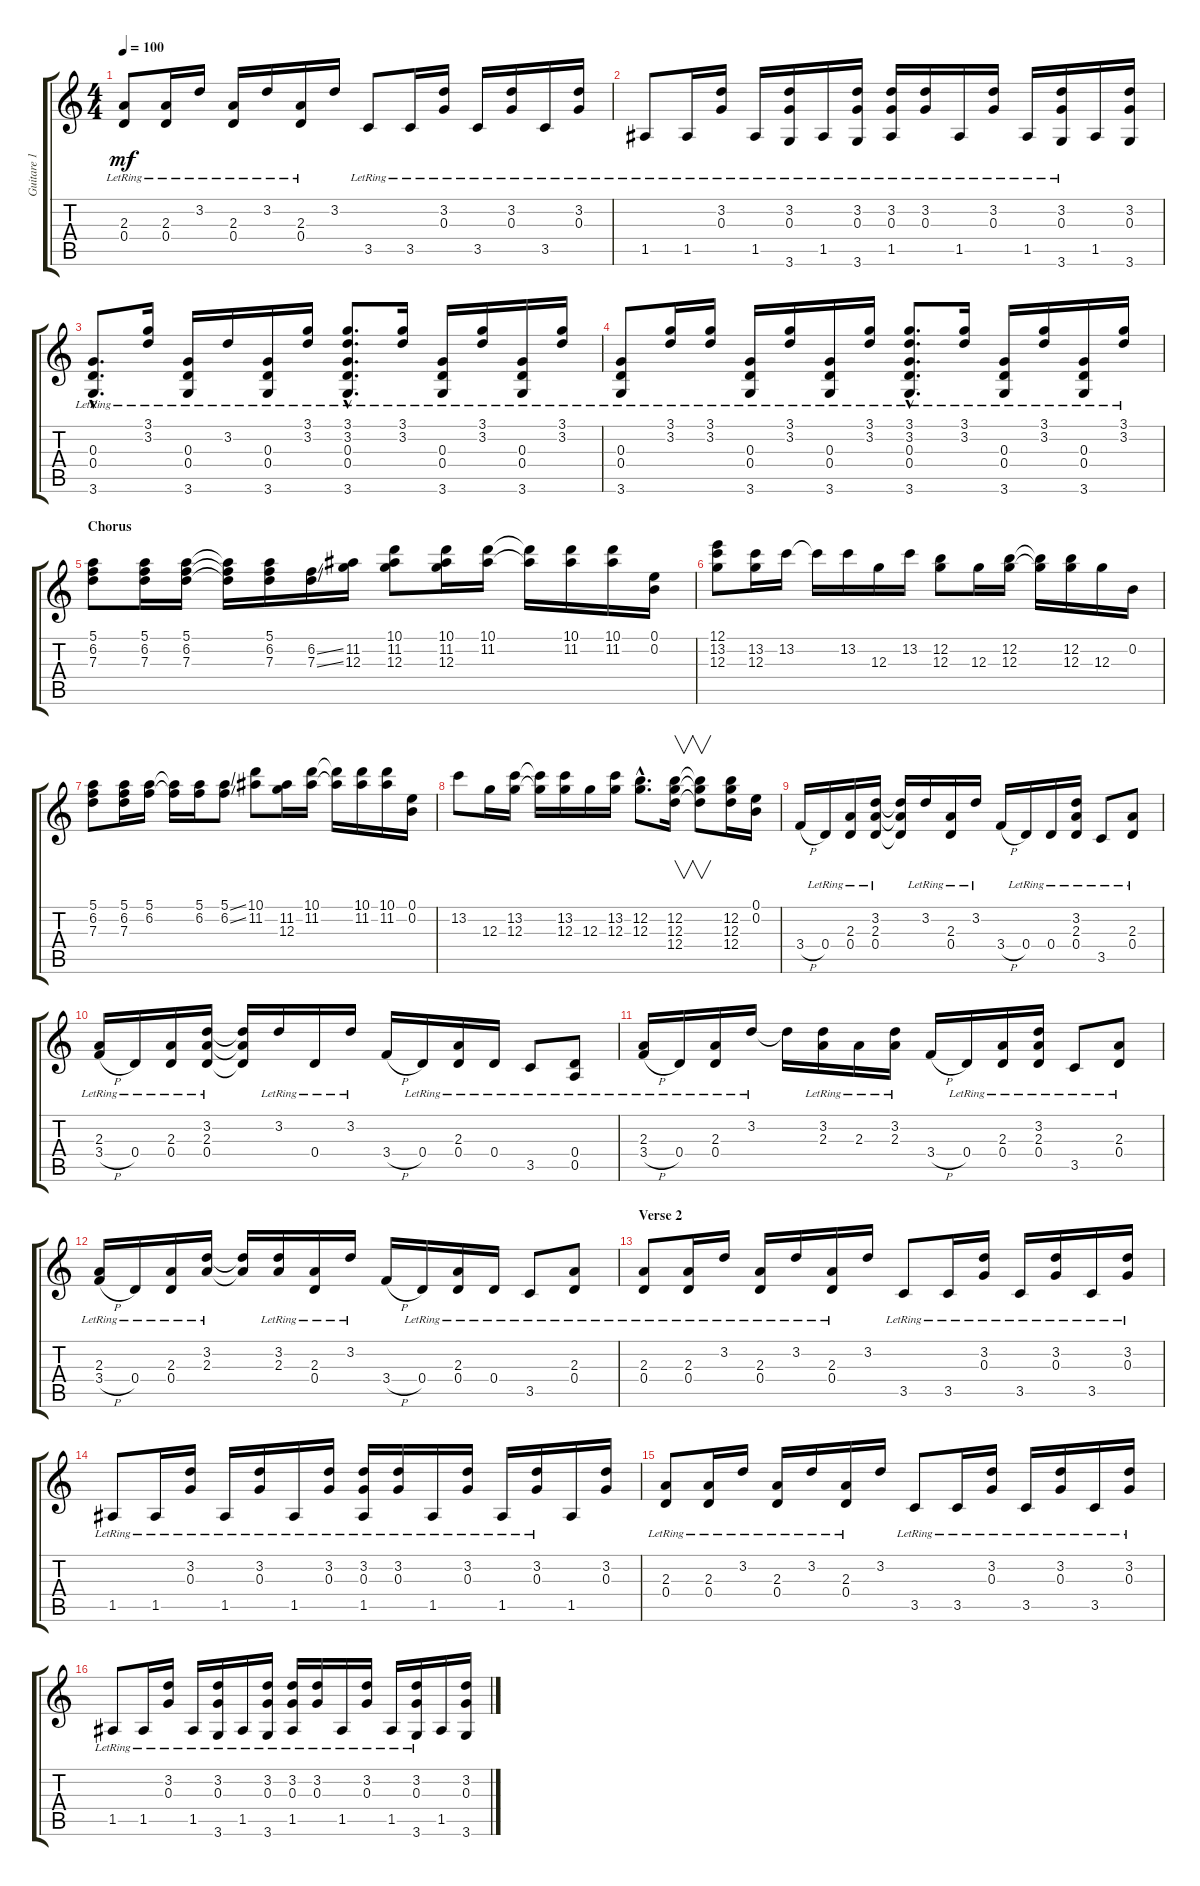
\track ("Guitare 1" "Guitare 1") {instrument distortionguitar}
\staff {score tabs}
\tuning (E4 B3 G3 D3 A2 E2) {hide}
\ts (4 4)
\tempo 100
\clef g2
\ks c
(2.3{lr} 0.4{lr}).8{dy mf} (2.3{lr} 0.4{lr}).16 3.2{lr}.16 (2.3{lr} 0.4{lr}).16 3.2{lr}.16 (2.3{lr} 0.4{lr}).16 3.2.16 3.5{lr}.8 3.5{lr}.16 (3.2{lr} 0.3{lr}).16 3.5{lr}.16 (3.2{lr} 0.3{lr}).16 3.5{lr}.16 (3.2{lr} 0.3{lr}).16 |
1.5{lr}.8 1.5{lr}.16 (3.2{lr} 0.3{lr}).16 1.5{lr}.16 (3.2{lr} 0.3{lr} 3.6{lr}).16 1.5{lr}.16 (3.2{lr} 0.3{lr} 3.6{lr}).16 (3.2{lr} 0.3{lr} 1.5{lr}).16 (3.2{lr} 0.3{lr}).16 1.5{lr}.16 (3.2{lr} 0.3{lr}).16 1.5{lr}.16 (3.2{lr} 0.3{lr} 3.6{lr}).16 1.5.16 (3.2 0.3 3.6).16 |
(0.3{hac lr} 0.4{hac lr} 3.6{hac lr}).8{d} (3.1{lr} 3.2{lr}).16 (0.3{lr} 0.4{lr} 3.6{lr}).16 3.2{lr}.16 (0.3{lr} 0.4{lr} 3.6{lr}).16 (3.1{lr} 3.2{lr}).16 (3.1{hac lr} 3.2{hac lr} 0.3{hac lr} 0.4{hac lr} 3.6{hac lr}).8{d} (3.1{lr} 3.2{lr}).16 (0.3{lr} 0.4{lr} 3.6{lr}).16 (3.1{lr} 3.2{lr}).16 (0.3{lr} 0.4{lr} 3.6{lr}).16 (3.1{lr} 3.2{lr}).16 |
(0.3{lr} 0.4{lr} 3.6{lr}).8 (3.1{lr} 3.2{lr}).16 (3.1{lr} 3.2{lr}).16 (0.3{lr} 0.4{lr} 3.6{lr}).16 (3.1 3.2{lr}).16 (0.3{lr} 0.4{lr} 3.6{lr}).16 (3.1{lr} 3.2{lr}).16 (3.1{hac lr} 3.2{hac lr} 0.3{hac lr} 0.4{hac lr} 3.6{hac lr}).8{d} (3.1{lr} 3.2{lr}).16 (0.3{lr} 0.4{lr} 3.6{lr}).16 (3.1{lr} 3.2{lr}).16 (0.3{lr} 0.4{lr} 3.6{lr}).16 (3.1{lr} 3.2{lr}).16 |
\section ("" "Chorus")
(5.1 6.2 7.3).8 (5.1 6.2 7.3).16 (5.1 6.2 7.3).16 (5.1{t} 6.2{t} 7.3{t}).16 (5.1 6.2 7.3).16 (6.2{ss} 7.3{ss}).16 (11.2 12.3).16 (10.1 11.2 12.3).8 (10.1 11.2 12.3).16 (10.1 11.2).16 (10.1{t} 11.2{t}).16 (10.1 11.2).16 (10.1 11.2).16 (0.1 0.2).16 |
(12.1 13.2 12.3).8 (13.2 12.3).16 13.2.16 13.2{t}.16 13.2.16 12.3.16 13.2.16 (12.2 12.3).8 12.3.16 (12.2 12.3).16 (12.2{t} 12.3{t}).16 (12.2 12.3).16 12.3.16 0.2.16 |
(5.1 6.2 7.3).8 (5.1 6.2 7.3).16 (5.1 6.2).16 (5.1{t} 6.2{t}).16 (5.1 6.2).16 (5.1{ss} 6.2{ss}).8 (10.1 11.2).8 (11.2 12.3).16 (10.1 11.2).16 (10.1{t} 11.2{t}).16 (10.1 11.2).16 (10.1 11.2).16 (0.1 0.2).16 |
13.2.8 12.3.16 (13.2 12.3).16 (13.2{t} 12.3{t}).16 (13.2 12.3).16 12.3.16 (13.2 12.3).16 (12.2{hac} 12.3{hac}).8{d} (12.2 12.3 12.4).16{v} (12.2{t} 12.3{t} 12.4{t}).8{v} (12.2 12.3 12.4).16 (0.1 0.2).16 |
3.4{h}.16 0.4{lr}.16 (2.3{lr} 0.4{lr}).16 (3.2{lr} 2.3{lr} 0.4{lr}).16 (3.2{t} 2.3{t} 0.4{t}).16 3.2{lr}.16 (2.3{lr} 0.4{lr}).16 3.2{lr}.16 3.4{h}.16 0.4{lr}.16 0.4{lr}.16 (3.2{lr} 2.3{lr} 0.4{lr}).16 3.5{lr}.8 (2.3{lr} 0.4{lr}).8 |
(2.3{lr} 3.4{h}).16 0.4{lr}.16 (2.3{lr} 0.4{lr}).16 (3.2{lr} 2.3{lr} 0.4{lr}).16 (3.2{t} 2.3{t} 0.4{t}).16 3.2{lr}.16 0.4{lr}.16 3.2{lr}.16 3.4{h}.16 0.4{lr}.16 (2.3{lr} 0.4{lr}).16 0.4{lr}.16 3.5{lr}.8 (0.4{lr} 0.5{lr}).8 |
(2.3{lr} 3.4{h}).16 0.4{lr}.16 (2.3{lr} 0.4{lr}).16 3.2{lr}.16 3.2{t}.16 (3.2{lr} 2.3{lr}).16 2.3{lr}.16 (3.2{lr} 2.3{lr}).16 3.4{h}.16 0.4{lr}.16 (2.3{lr} 0.4{lr}).16 (3.2{lr} 2.3{lr} 0.4{lr}).16 3.5{lr}.8 (2.3{lr} 0.4{lr}).8 |
(2.3{lr} 3.4{h}).16 0.4{lr}.16 (2.3{lr} 0.4{lr}).16 (3.2{lr} 2.3{lr}).16 (3.2{t} 2.3{t}).16 (3.2{lr} 2.3{lr}).16 (2.3{lr} 0.4{lr}).16 3.2{lr}.16 3.4{h}.16 0.4{lr}.16 (2.3{lr} 0.4{lr}).16 0.4{lr}.16 3.5{lr}.8 (2.3{lr} 0.4{lr}).8 |
\section ("" "Verse 2")
(2.3{lr} 0.4{lr}).8 (2.3{lr} 0.4{lr}).16 3.2{lr}.16 (2.3{lr} 0.4{lr}).16 3.2{lr}.16 (2.3{lr} 0.4{lr}).16 3.2.16 3.5{lr}.8 3.5{lr}.16 (3.2{lr} 0.3{lr}).16 3.5{lr}.16 (3.2{lr} 0.3{lr}).16 3.5{lr}.16 (3.2{lr} 0.3{lr}).16 |
1.5{lr}.8 1.5{lr}.16 (3.2{lr} 0.3{lr}).16 1.5{lr}.16 (3.2{lr} 0.3{lr}).16 1.5{lr}.16 (3.2{lr} 0.3{lr}).16 (3.2{lr} 0.3{lr} 1.5{lr}).16 (3.2{lr} 0.3{lr}).16 1.5{lr}.16 (3.2{lr} 0.3{lr}).16 1.5{lr}.16 (3.2{lr} 0.3{lr}).16 1.5.16 (3.2 0.3).16 |
(2.3{lr} 0.4{lr}).8 (2.3{lr} 0.4{lr}).16 3.2{lr}.16 (2.3{lr} 0.4{lr}).16 3.2{lr}.16 (2.3{lr} 0.4{lr}).16 3.2.16 3.5{lr}.8 3.5{lr}.16 (3.2{lr} 0.3{lr}).16 3.5{lr}.16 (3.2{lr} 0.3{lr}).16 3.5{lr}.16 (3.2{lr} 0.3{lr}).16 |
1.5{lr}.8 1.5{lr}.16 (3.2{lr} 0.3{lr}).16 1.5{lr}.16 (3.2{lr} 0.3{lr} 3.6{lr}).16 1.5{lr}.16 (3.2{lr} 0.3{lr} 3.6{lr}).16 (3.2{lr} 0.3{lr} 1.5{lr}).16 (3.2{lr} 0.3{lr}).16 1.5{lr}.16 (3.2{lr} 0.3{lr}).16 1.5{lr}.16 (3.2{lr} 0.3{lr} 3.6{lr}).16 1.5.16 (3.2 0.3 3.6).16
